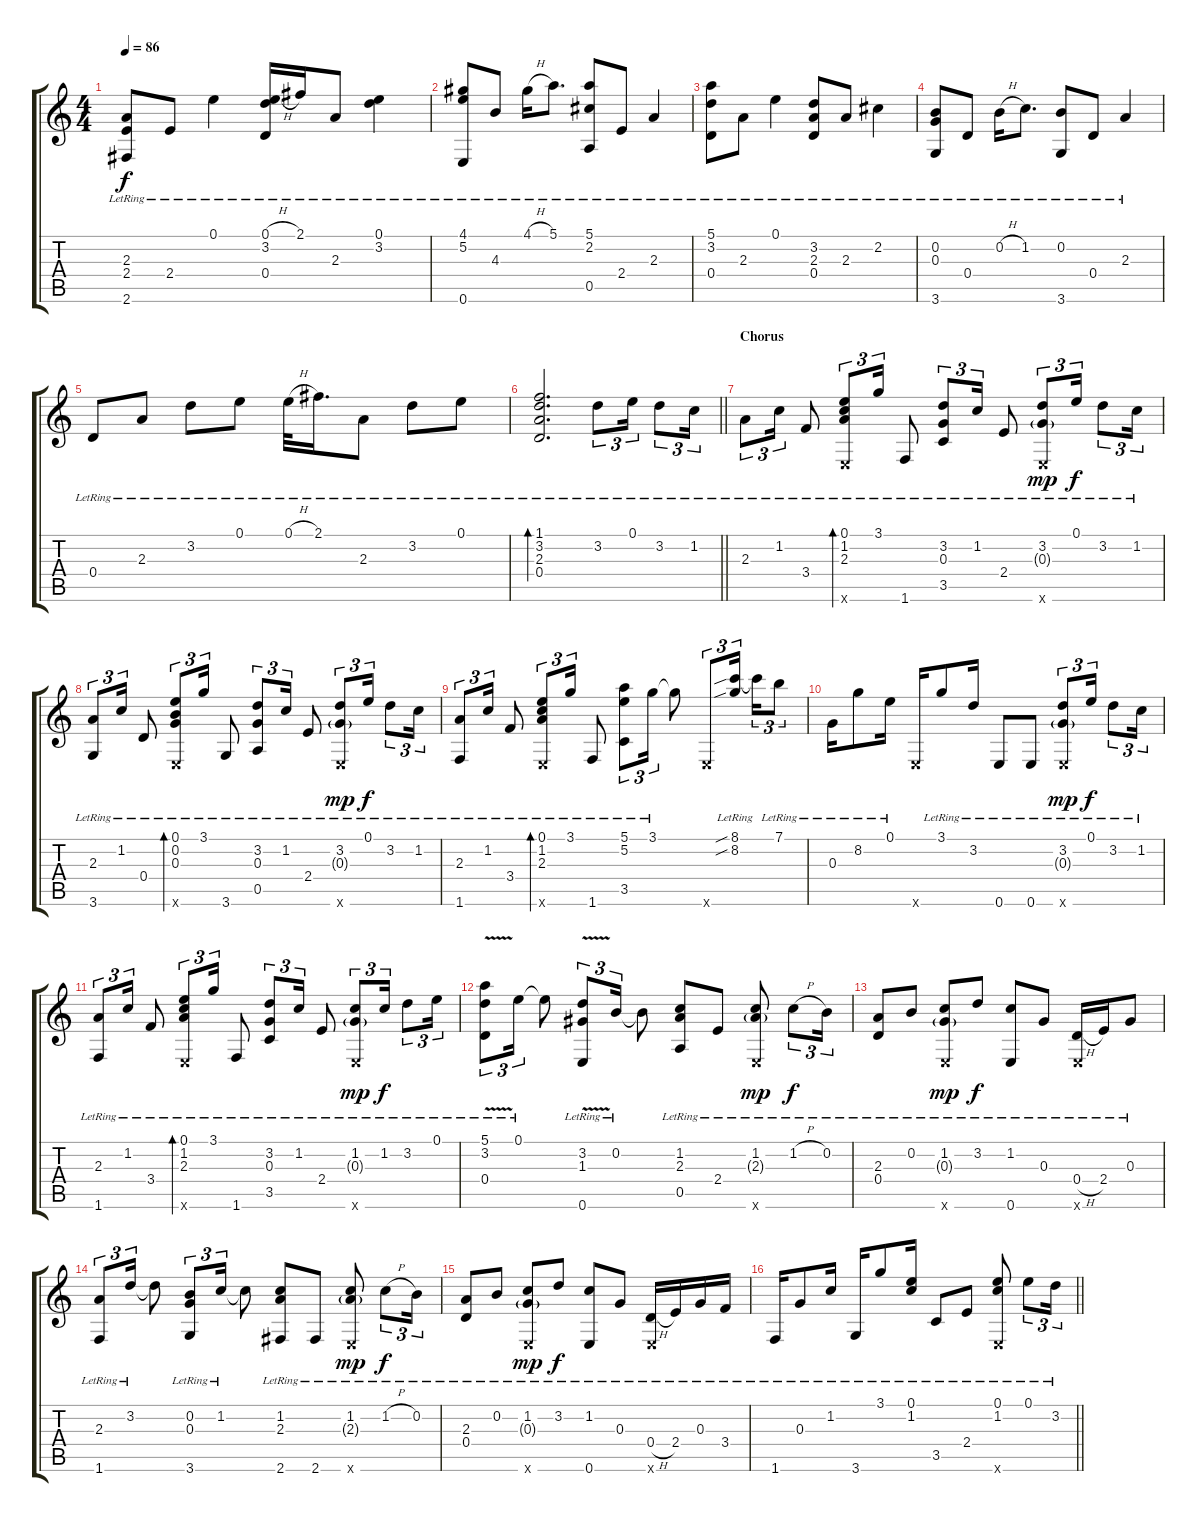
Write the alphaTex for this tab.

\track "" {instrument acousticguitarsteel}
\staff {score tabs}
\tuning (E4 B3 G3 D3 A2 E2) {hide}
\ts (4 4)
\tempo 86
\clef g2
\ks c
(2.3{lr} 2.4{lr} 2.6{lr}).8{dy f} 2.4{lr}.8 0.1{lr}.4 (0.1{h lr} 3.2{lr} 0.4{lr}).16 2.1{lr}.16 2.3{lr}.8 (0.1{lr} 3.2{lr}).4 |
(4.1{lr} 5.2{lr} 0.6{lr}).8 4.3{lr}.8 4.1{h lr}.16 5.1{lr}.8{d} (5.1{lr} 2.2{lr} 0.5{lr}).8 2.4{lr}.8 2.3{lr}.4 |
(5.1{lr} 3.2{lr} 0.4{lr}).8 2.3{lr}.8 0.1{lr}.4 (3.2{lr} 2.3{lr} 0.4{lr}).8 2.3{lr}.8 2.2{lr}.4 |
(0.2{lr} 0.3{lr} 3.6{lr}).8 0.4{lr}.8 0.2{h lr}.16 1.2{lr}.8{d} (0.2{lr} 3.6{lr}).8 0.4{lr}.8 2.3{lr}.4 |
0.4{lr}.8 2.3{lr}.8 3.2{lr}.8 0.1{lr}.8 0.1{h lr}.32 2.1{lr}.16{d} 2.3{lr}.8 3.2{lr}.8 0.1{lr}.8 |
\barLineRight lightlight
(1.1{lr} 3.2{lr} 2.3{lr} 0.4{lr}).2{d bd 60} 3.2{lr}.8{tu (3 2)} 0.1{lr}.16{tu (3 2) beam split} 3.2{lr}.8{tu (3 2)} 1.2{lr}.16{tu (3 2)} |
\section ("" "Chorus")
2.3{lr}.8{tu (3 2)} 1.2{lr}.16{tu (3 2) beam split} 3.4{lr}.8 (0.1{lr} 1.2{lr} 2.3{lr} 0.6{x}).8{tu (3 2) bd 60} 3.1{lr}.16{tu (3 2) beam split} 1.6{lr}.8 (3.2{lr} 0.3{lr} 3.5{lr}).8{tu (3 2)} 1.2{lr}.16{tu (3 2) beam split} 2.4{lr}.8 (3.2{lr} 0.3{g lr} 0.6{x}).8{tu (3 2) dy mp} 0.1{lr}.16{tu (3 2) dy f beam split} 3.2{lr}.8{tu (3 2)} 1.2{lr}.16{tu (3 2)} |
(2.3{lr} 3.6{lr}).8{tu (3 2)} 1.2{lr}.16{tu (3 2) beam split} 0.4{lr}.8 (0.1{lr} 0.2{lr} 0.3{lr} 0.6{x}).8{tu (3 2) bd 60} 3.1{lr}.16{tu (3 2) beam split} 3.6{lr}.8 (3.2{lr} 0.3{lr} 0.5{lr}).8{tu (3 2)} 1.2{lr}.16{tu (3 2) beam split} 2.4{lr}.8 (3.2{lr} 0.3{g lr} 0.6{x}).8{tu (3 2) dy mp} 0.1{lr}.16{tu (3 2) dy f beam split} 3.2{lr}.8{tu (3 2)} 1.2{lr}.16{tu (3 2)} |
(2.3{lr} 1.6{lr}).8{tu (3 2)} 1.2{lr}.16{tu (3 2) beam split} 3.4{lr}.8 (0.1{lr} 1.2{lr} 2.3{lr} 0.6{x}).8{tu (3 2) bd 60} 3.1{lr}.16{tu (3 2) beam split} 1.6{lr}.8 (5.1{lr} 5.2{lr} 3.5{lr}).8{tu (3 2)} 3.1{lr}.16{tu (3 2) beam split} 3.1{t}.8 0.6{x}.8{tu (3 2)} (8.1{sib lr} 8.2{sib lr}).16{tu (3 2) beam split} 8.1{t}.16{tu (3 2)} 7.1{lr}.8{tu (3 2)} |
0.3{lr}.16 8.2{lr}.8 0.1{lr}.16 0.6{x}.16 3.1{lr}.8 3.2{lr}.16 0.6{lr}.8 0.6{lr}.8 (3.2{lr} 0.3{g lr} 0.6{x}).8{tu (3 2) dy mp} 0.1{lr}.16{tu (3 2) dy f beam split} 3.2{lr}.8{tu (3 2)} 1.2{lr}.16{tu (3 2)} |
(2.3{lr} 1.6{lr}).8{tu (3 2)} 1.2{lr}.16{tu (3 2) beam split} 3.4{lr}.8 (0.1{lr} 1.2{lr} 2.3{lr} 0.6{x}).8{tu (3 2) bd 60} 3.1{lr}.16{tu (3 2) beam split} 1.6{lr}.8 (3.2{lr} 0.3{lr} 3.5{lr}).8{tu (3 2)} 1.2{lr}.16{tu (3 2) beam split} 2.4{lr}.8 (1.2{lr} 0.3{g lr} 0.6{x}).8{tu (3 2) dy mp} 1.2{lr}.16{tu (3 2) dy f beam split} 3.2{lr}.8{tu (3 2)} 0.1{lr}.16{tu (3 2)} |
(5.1{lr} 3.2{lr} 0.4{v lr}).8{tu (3 2)} 0.1{lr}.16{tu (3 2) beam split} 0.1{t}.8 (3.2{v lr} 1.3{lr} 0.6{lr}).8{tu (3 2)} 0.2{lr}.16{tu (3 2) beam split} 0.2{t}.8 (1.2{lr} 2.3{lr} 0.5{lr}).8 2.4{lr}.8 (1.2{lr} 2.3{g lr} 0.6{x}).8{dy mp beam split} 1.2{h lr}.8{tu (3 2) dy f} 0.2{lr}.16{tu (3 2)} |
(2.3{lr} 0.4{lr}).8 0.2{lr}.8 (1.2{lr} 0.3{g lr} 0.6{x}).8{dy mp} 3.2{lr}.8{dy f} (1.2{lr} 0.6{lr}).8 0.3{lr}.8 (0.4{h lr} 0.6{x}).16 2.4{lr}.16 0.3{lr}.8 |
(2.3{lr} 1.6{lr}).8{tu (3 2)} 3.2{lr}.16{tu (3 2) beam split} 3.2{t}.8 (0.2{lr} 0.3{lr} 3.6{lr}).8{tu (3 2)} 1.2{lr}.16{tu (3 2) beam split} 1.2{t}.8 (1.2{lr} 2.3{lr} 2.6{lr}).8 2.6{lr}.8 (1.2{lr} 2.3{g lr} 0.6{x}).8{dy mp beam split} 1.2{h lr}.8{tu (3 2) dy f} 0.2{lr}.16{tu (3 2)} |
(2.3{lr} 0.4{lr}).8 0.2{lr}.8 (1.2{lr} 0.3{g lr} 0.6{x}).8{dy mp} 3.2{lr}.8{dy f} (1.2{lr} 0.6{lr}).8 0.3{lr}.8 (0.4{h lr} 0.6{x}).16 2.4{lr}.16 0.3{lr}.16 3.4{lr}.16 |
\barLineRight lightlight
1.6{lr}.16 0.3{lr}.8 1.2{lr}.16 3.6{lr}.16 3.1{lr}.8 (0.1{lr} 1.2{lr}).16 3.5{lr}.8 2.4{lr}.8 (0.1{lr} 1.2{lr} 0.6{x}).8{beam split} 0.1{lr}.8{tu (3 2)} 3.2{lr}.16{tu (3 2)}
